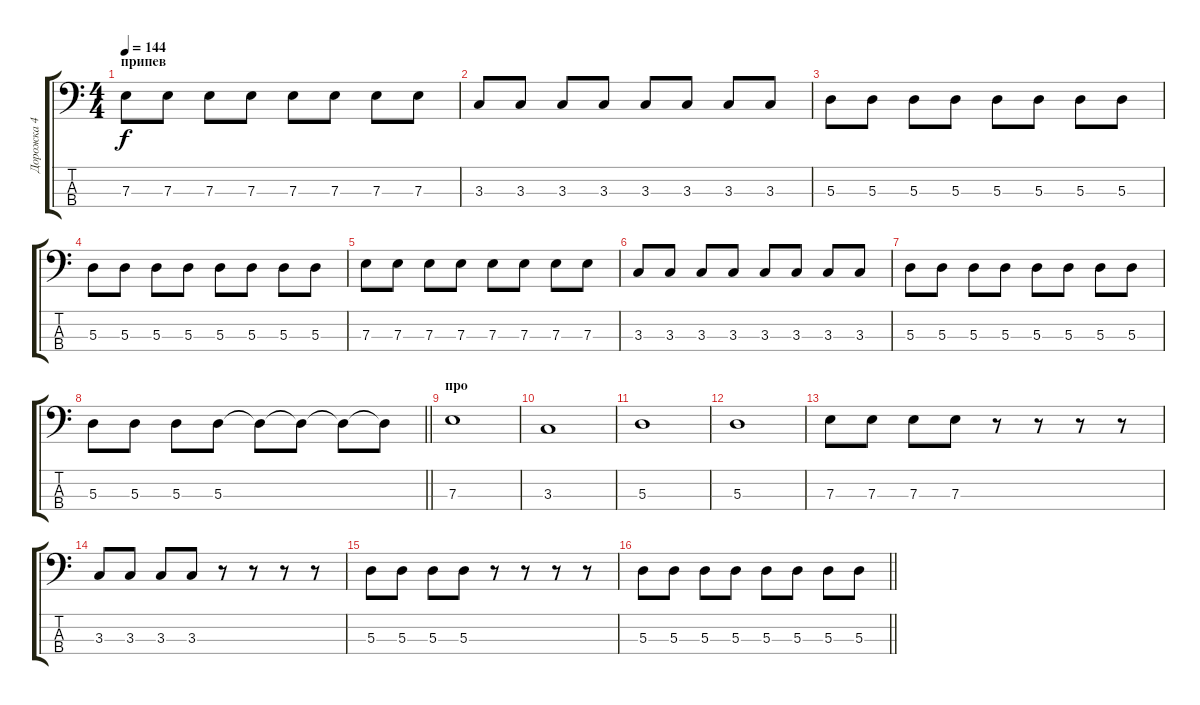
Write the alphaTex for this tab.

\track ("Дорожка 4" "Дорожка 4") {instrument electricbassfinger}
\staff {score tabs}
\tuning (G2 D2 A1 E1) {hide}
\ts (4 4)
\section ("" "припев")
\tempo 144
\clef f4
\ks c
7.3.8{dy f} 7.3.8 7.3.8 7.3.8 7.3.8 7.3.8 7.3.8 7.3.8 |
3.3.8 3.3.8 3.3.8 3.3.8 3.3.8 3.3.8 3.3.8 3.3.8 |
5.3.8 5.3.8 5.3.8 5.3.8 5.3.8 5.3.8 5.3.8 5.3.8 |
5.3.8 5.3.8 5.3.8 5.3.8 5.3.8 5.3.8 5.3.8 5.3.8 |
7.3.8 7.3.8 7.3.8 7.3.8 7.3.8 7.3.8 7.3.8 7.3.8 |
3.3.8 3.3.8 3.3.8 3.3.8 3.3.8 3.3.8 3.3.8 3.3.8 |
5.3.8 5.3.8 5.3.8 5.3.8 5.3.8 5.3.8 5.3.8 5.3.8 |
\barLineRight lightlight
5.3.8 5.3.8 5.3.8 5.3.8 5.3{t}.8 5.3{t}.8 5.3{t}.8 5.3{t}.8 |
\section ("" "про")
7.3.1 |
3.3.1 |
5.3.1 |
5.3.1 |
7.3.8 7.3.8 7.3.8 7.3.8 r.8 r.8 r.8 r.8 |
3.3.8 3.3.8 3.3.8 3.3.8 r.8 r.8 r.8 r.8 |
5.3.8 5.3.8 5.3.8 5.3.8 r.8 r.8 r.8 r.8 |
\barLineRight lightlight
5.3.8 5.3.8 5.3.8 5.3.8 5.3.8 5.3.8 5.3.8 5.3.8
